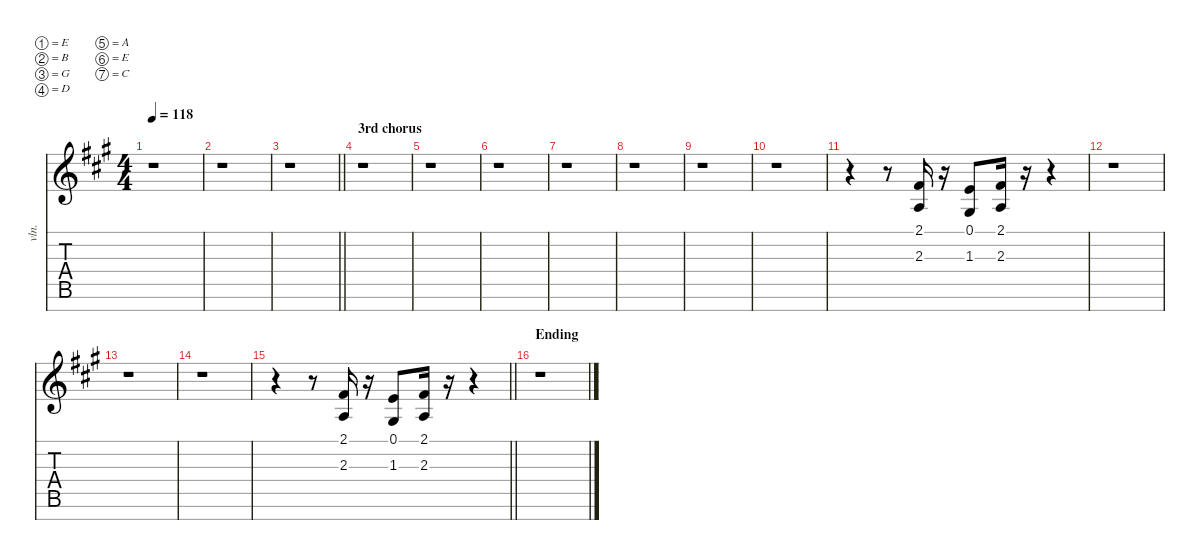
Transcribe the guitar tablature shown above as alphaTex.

\defaultSystemsLayout 4
\hideDynamics
\bracketExtendMode nobrackets
\otherSystemsTrackNameOrientation horizontal
\track ("solo violin" "vln.") {instrument violin}
\staff {score tabs}
\tuning (E4 B3 G3 D3 A2 E2 C-1)
\ts (4 4)
\tempo 118
\clef g2
\ks f#minor
r.1{dy mp} |
r.1 |
\barLineRight lightlight
r.1 |
\section ("" "3rd chorus")
r.1 |
r.1 |
r.1 |
r.1 |
r.1 |
r.1 |
r.1 |
r.4 r.8 (2.1{acc #} 2.3{acc forcenatural}).16 r.16 (0.1{acc forcenatural} 1.3{acc #}).8{dy p} (2.1{acc #} 2.3{acc forcenatural}).16{dy mp} r.16 r.4 |
r.1 |
r.1 |
r.1 |
\barLineRight lightlight
r.4 r.8 (2.1{acc #} 2.3{acc forcenatural}).16 r.16 (0.1{acc forcenatural} 1.3{acc #}).8{dy p} (2.1{acc #} 2.3{acc forcenatural}).16{dy mp} r.16 r.4 |
\section ("" "Ending")
r.1
